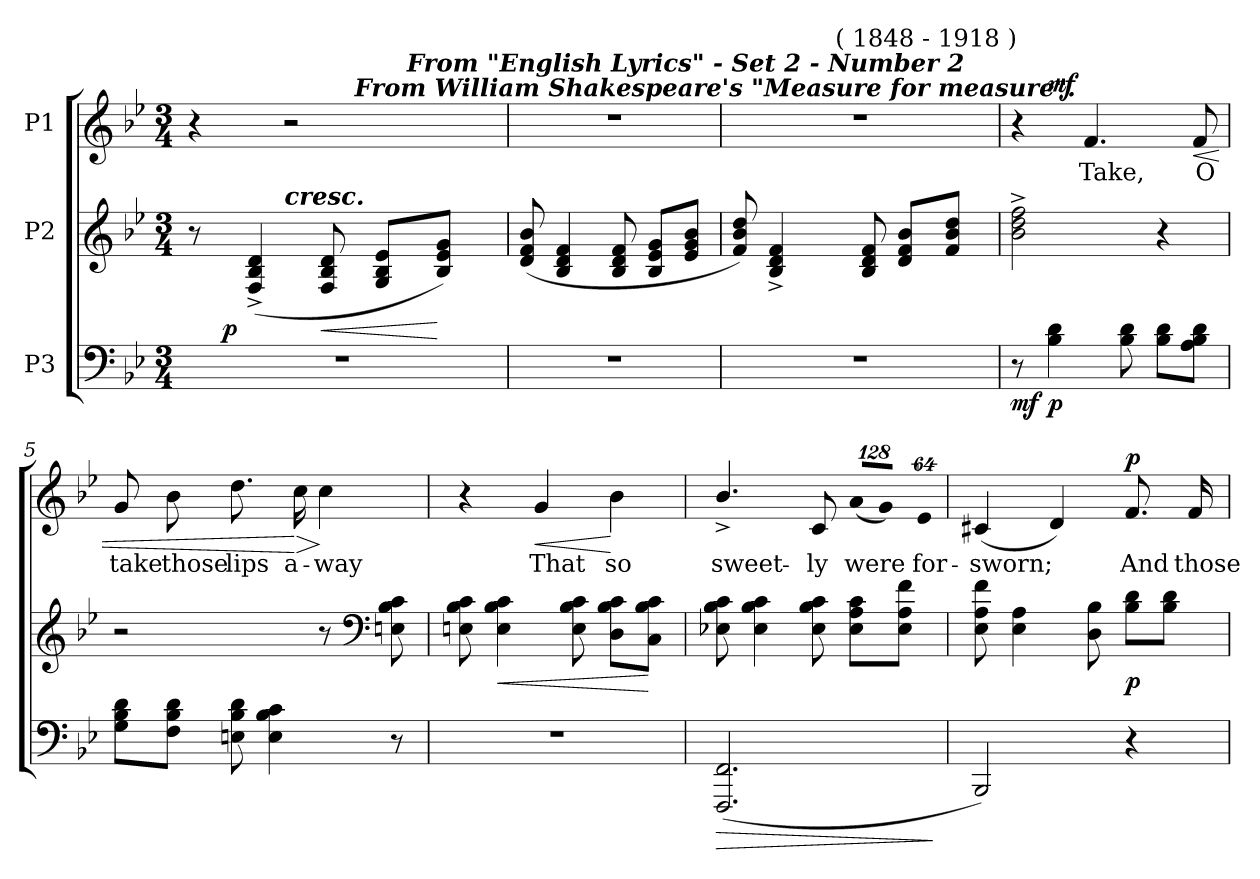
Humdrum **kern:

**kern	**dynam	**kern	**dynam	**kern	**text	**dynam
*part3	*part3	*part2	*part2	*part1	*part1	*part1
*staff3	*staff3	*staff2	*staff2	*staff1	*staff1	*staff1
*I"P3	*	*I"P2	*	*I"P1	*	*
!!LO:PB:g=z
*clefF4	*	*clefG2	*	*clefG2	*	*
*k[b-e-]	*	*k[b-e-]	*	*k[b-e-]	*	*
*B-:	*	*B-:	*	*B-:	*	*
*M3/4	*	*M3/4	*	*M3/4	*	*
*MM80	*	*MM80	*	*MM80	*	*
=1	=1	=1	=1	=1	=1	=1
!	!	!	!	!LO:TX:a:B:t=Editor&colon; John Henry Fowler	!	!
!	!	!	!	!LO:TX:a:Bi:t=(  Revision&colon;   4 - 22 - 2008  )	!	!
!	!	!	!	!LO:TX:a:Bi:t=Lento.	!	!
!LO:N:vis=1	!	!	!	!	!	!
*	*	*^	*	*^	*	*
*	*	*	*^	*	*	*^	*	*
2.r	.	8r	32ryy	4ryy	.	4r	4ryy	2ryy	.	.
.	.	.	64ryy	.	.	.	.	.	.	.
.	.	.	128ryy	.	.	.	.	.	.	.
.	.	.	1024ryy	.	.	.	.	.	.	.
.	.	.	2ryy	.	p	.	.	.	.	.
.	.	(4Fi/^ 4B-i^ 4di^	.	.	.	.	.	.	.	.
!	!	!	!	!LO:TX:a:Bi:t=cresc.	!	!	!	!	!	!
.	.	.	.	2ryy	.	2r	8ryy	.	.	.
!	!	!	!	!	!LO:HP:b	!	!	!	!	!
.	.	8Fi/ 8B-i 8di	.	.	<	.	16ryy	.	.	.
.	.	.	.	.	.	.	128..ryy	.	.	.
!	!	!	!	!	!	!	!LO:TX:a:Bi:t=From William Shakespeare's "Measure for measure".	!	!	!
.	.	.	.	.	.	.	4ryy	.	.	.
.	.	8Gi/ 8B-i 8e-iL	.	.	.	.	.	32ryy	.	.
.	.	.	.	.	.	.	.	64ryy	.	.
.	.	.	.	.	.	.	.	256ryy	.	.
.	.	.	.	.	.	.	.	1024ryy	.	.
!	!	!	!	!	!	!	!	!LO:TX:a:Bi:t=From "English Lyrics" -  Set 2 -  Number 2	!	!
.	.	.	.	.	.	.	.	8ryy	.	.
.	.	.	8ryy	.	.	.	.	.	.	.
.	.	8B-i/ 8e-i 8giJ)	.	.	[	.	.	.	.	.
.	.	.	.	.	.	.	.	16ryy	.	.
.	.	.	16ryy	.	.	.	.	.	.	.
.	.	.	.	.	.	.	32ryy	.	.	.
.	.	.	.	.	.	.	64ryy	.	.	.
.	.	.	.	.	.	.	.	128ryy	.	.
.	.	.	256..ryy	.	.	.	.	.	.	.
.	.	.	.	.	.	.	.	512.ryy	.	.
.	.	.	.	.	.	.	512ryy	.	.	.
=2	=2	=2	=2	=2	=2	=2	=2	=2	=2	=2
!LO:N:vis=1	!	!	!	!	!	!LO:N:vis=1	!	!	!	!
*	*	*v	*v	*v	*	*	*	*	*	*
*	*	*	*	*v	*v	*v	*	*
2.r	.	(8di/ 8fi 8b-i	.	2.r	.	.
.	.	4B-i/ 4di 4fi	.	.	.	.
.	.	8B-i/ 8di 8fi	.	.	.	.
.	.	8B-i/ 8e-i 8giL	.	.	.	.
.	.	8e-i/ 8gi 8b-iJ	.	.	.	.
=3	=3	=3	=3	=3	=3	=3
!	!	!	!	!LO:TX:a:B:t=Charles Hubert Hastings Parry	!	!
!LO:N:vis=1	!	!	!	!LO:N:vis=1	!	!
*	*	*	*	*^	*	*
2.r	.	8fi/ 8b-i 8ddi)	.	2.r	4ryy	.	.
.	.	4B-i/^ 4di^ 4fi^	.	.	.	.	.
.	.	.	.	.	32ryy	.	.
.	.	.	.	.	64ryy	.	.
.	.	.	.	.	256ryy	.	.
!	!	!	!	!	!LO:TX:a:t=( 1848 - 1918 )	!	!
.	.	.	.	.	4ryy	.	.
.	.	8B-i/ 8di 8fi	.	.	.	.	.
.	.	8di/ 8fi 8b-iL	.	.	.	.	.
.	.	.	.	.	8ryy	.	.
.	.	8fi/ 8b-i 8ddiJ	.	.	.	.	.
.	.	.	.	.	16ryy	.	.
.	.	.	.	.	128.ryy	.	.
!!LO:LB:g=z	!!
=4	=4	=4	=4	=4	=4	=4	=4
8r	mf	2b-i\^ 2ddi^ 2ffi^	.	4r	8ryy	.	.
4B-i\ 4di	p	.	.	.	2ryy	.	mf
!	!	!	!	!	!	!LO:LY:b:color=#000000	!
.	.	.	.	4.fi/	.	Take,	.
8B-i\ 8di	.	.	.	.	.	.	.
8B-i\ 8diL	.	4r	.	.	.	.	.
!	!	!	!	!	!	!LO:LY:b:color=#000000	!LO:HP:b
8Ai\ 8B-i 8diJ	.	.	.	8fi/	8ryy	O	<
*	*	*	*	*v	*v	*	*
=5	=5	=5	=5	=5	=5	=5
*	*	*	*	*^	*	*
!	!	!	!	!	!	!LO:LY:b:color=#000000	!
*	*	*	*	*v	*v	*	*
8Gi\ 8B-i 8diL	.	2r	.	8gi/	take	.
!	!	!	!	!	!LO:LY:b:color=#000000	!
8Fi\ 8B-i 8diJ	.	.	.	8b-i\	those	.
!	!	!	!	!	!LO:LY:b:color=#000000	!
8Eni\ 8B-i 8di	.	.	.	8.ddi\	lips	.
4Ei\ 4B-i 4ci	.	.	.	.	.	.
!	!	!	!	!	!LO:LY:b:color=#000000	!LO:HP:n=1:b
.	.	.	.	16cci\	a-	[ >
!	!	!	!	!	!LO:LY:b:color=#000000	!
.	.	8r	.	4cci\	-way	]
*	*	*clefF4	*	*	*	*
8r	.	8Eni\ 8B-i 8ci	.	.	.	.
=6	=6	=6	=6	=6	=6	=6
!LO:N:vis=1	!	!	!	!	!	!
2.r	.	8Eni\ 8B-i 8ci	.	4r	.	.
!	!	!	!LO:HP:b	!	!	!
.	.	4Ei\ 4B-i 4ci	<	.	.	.
!	!	!	!	!	!LO:LY:b:color=#000000	!LO:HP:b
.	.	.	.	4gi/	That	<
.	.	8Ei\ 8B-i 8ci	.	.	.	.
!	!	!	!	!	!LO:LY:b:color=#000000	!
.	.	8Di\ 8B-i 8ciL	.	4b-i\	so	[
.	.	8Ci\ 8B-i 8ciJ	[	.	.	.
!!LO:LB:g=z
=7	=7	=7	=7	=7	=7	=7
!	!LO:HP:b	!	!	!	!	!
!	!	!	!	!	!LO:LY:b:color=#000000	!
(2.FFFi/ 2.FFi	>	8E-Xi\ 8B-i 8ci	.	4.b-^i/	sweet-	.
.	.	4E-i\ 4B-i 4ci	.	.	.	.
!	!	!	!	!	!LO:LY:b:color=#000000	!
.	.	8E-i\ 8B-i 8ci	.	8ci/	-ly	.
!	!	!	!	!LO:N:vis=8	!	!
!	!	!	!	!	!LO:LY:b:color=#000000	!
.	.	8E-i\ 8Ai 8ciL	.	(1024%85ai/L	were	.
!	!	!	!	!LO:N:vis=8	!	!
.	.	.	.	1024%85gi/J)	.	.
.	.	8E-i\ 8Ai 8fiJ	.	.	.	.
!	!	!	!	!LO:N:vis=8	!	!
!	!	!	!	!	!LO:LY:b:color=#000000	!
.	.	.	.	512%43e-i/	for-	.
.	]	.	.	.	.	.
=8	=8	=8	=8	=8	=8	=8
!	!	!	!	!	!LO:LY:b:color=#000000	!
2BBB-i/)	.	8E-i\ 8Ai 8fi	.	(4c#Xi/	-sworn;	.
.	.	4E-i\ 4Ai	.	.	.	.
.	.	.	.	4di/)	.	.
.	.	8Di\ 8B-i	.	.	.	.
!	!	!	!	!	!LO:LY:b:color=#000000	!
4r	.	8B-i\ 8diL	p	8.fi/	And	p
.	.	8B-i\ 8diJ	.	.	.	.
!	!	!	!	!	!LO:LY:b:color=#000000	!
.	.	.	.	16fi/	those	.
=	=	=	=	=	=	=
*-	*-	*-	*-	*-	*-	*-
